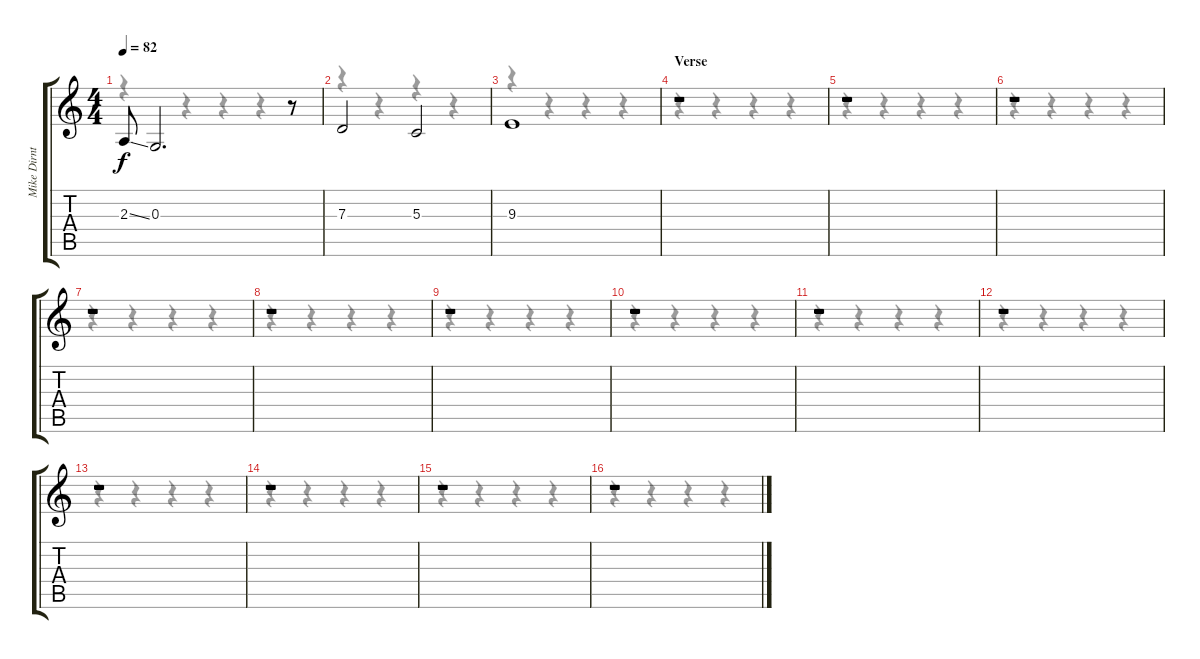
\track ("Mike Dirnt (Backup Vocals)" "Mike Dirnt") {instrument englishhorn}
\staff {score tabs}
\tuning (E4 B3 G3 D3 A2 E2) {hide}
\voice
\ts (4 4)
\tempo 82
\clef g2
\ks c
2.3{ss}.8{dy f} 0.3.2{d} r.8 |
7.3.2 5.3.2 |
9.3.1 |
\section ("" "Verse ")
r.1 |
r.1 |
r.1 |
r.1 |
r.1 |
r.1 |
r.1 |
r.1 |
r.1 |
r.1 |
r.1 |
r.1 |
r.1
\voice
\clef g2
\ottava regular
\simile none
\ks c
r.4{dy f} r.4 r.4 r.4 |
r.4 r.4 r.4 r.4 |
r.4 r.4 r.4 r.4 |
r.4 r.4 r.4 r.4 |
r.4 r.4 r.4 r.4 |
r.4 r.4 r.4 r.4 |
r.4 r.4 r.4 r.4 |
r.4 r.4 r.4 r.4 |
r.4 r.4 r.4 r.4 |
r.4 r.4 r.4 r.4 |
r.4 r.4 r.4 r.4 |
r.4 r.4 r.4 r.4 |
r.4 r.4 r.4 r.4 |
r.4 r.4 r.4 r.4 |
r.4 r.4 r.4 r.4 |
r.4 r.4 r.4 r.4
